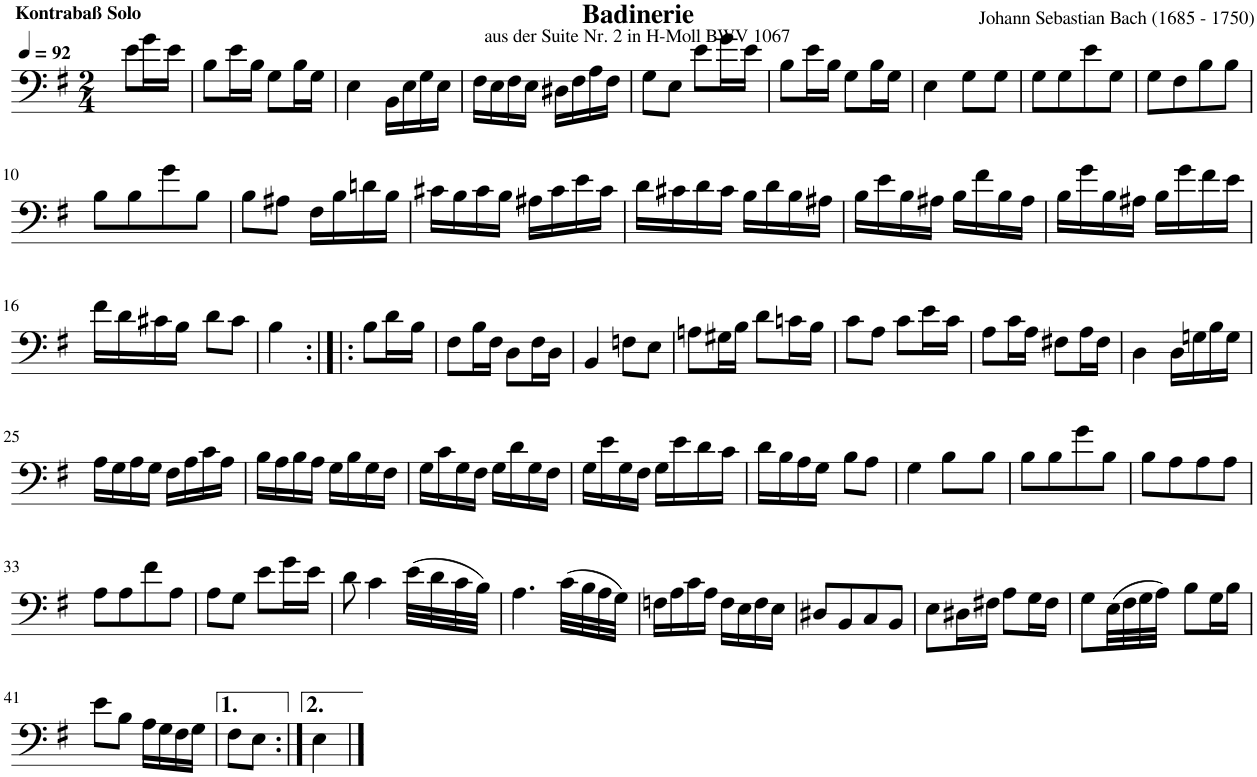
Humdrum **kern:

**kern
*part1
*staff1
*I"Kontrabas
*I'Kb.
*clefF4
*Trd7c12
*k[f#]
*M2/4
*MM92
=1
8e\L
16g\L
16e\JJ
=2
8B\L
16e\L
16B\JJ
8G\L
16B\L
16G\JJ
=3
4E\
16BB\LL
16E\
16G\
16E\JJ
=4
16F#\LL
16E\
16F#\
16E\JJ
16D#X\LL
16F#\
16A\
16F#\JJ
=5
8G\L
8E\J
8e\L
16g\L
16e\JJ
=6
8B\L
16e\L
16B\JJ
8G\L
16B\L
16G\JJ
=7
4E\
8G\L
8G\J
=8
8G\L
8G\
8e\
8G\J
=9
8G\L
8F#\
8B\
8B\J
!!LO:LB:g=z
=10
8B\L
8B\
8g\
8B\J
=11
8B\L
8A#X\J
16F#\LL
16B\
16dn\
16B\JJ
=12
16c#X\LL
16B\
16c#\
16B\JJ
16A#X\LL
16c#\
16e\
16c#\JJ
=13
16d\LL
16c#X\
16d\
16c#\JJ
16B\LL
16d\
16B\
16A#X\JJ
=14
16B\LL
16e\
16B\
16A#X\JJ
16B\LL
16f#\
16B\
16A#\JJ
=15
16B\LL
16g\
16B\
16A#X\JJ
16B\LL
16g\
16f#\
16e\JJ
!!LO:LB:g=z
=16
16f#\LL
16d\
16c#X\
16B\JJ
8d\L
8c#\J
=17
4B\
=18:|!|:
8B\L
16d\L
16B\JJ
=19
8F#\L
16B\L
16F#\JJ
8D\L
16F#\L
16D\JJ
=20
4BB/
8Fn\L
8E\J
=21
8An\L
16G#X\L
16B\JJ
8d\L
16cn\L
16B\JJ
=22
8c\L
8A\J
8c\L
16e\L
16c\JJ
=23
8A\L
16c\L
16A\JJ
8F#X\L
16A\L
16F#\JJ
=24
4D\
16D\LL
16Gn\
16B\
16G\JJ
!!LO:LB:g=z
=25
16A\LL
16G\
16A\
16G\JJ
16F#\LL
16A\
16c\
16A\JJ
=26
16B\LL
16A\
16B\
16A\JJ
16G\LL
16B\
16G\
16F#\JJ
=27
16G\LL
16c\
16G\
16F#\JJ
16G\LL
16d\
16G\
16F#\JJ
=28
16G\LL
16e\
16G\
16F#\JJ
16G\LL
16e\
16d\
16c\JJ
=29
16d\LL
16B\
16A\
16G\JJ
8B\L
8A\J
=30
4G\
8B\L
8B\J
=31
8B\L
8B\
8g\
8B\J
=32
8B\L
8A\
8A\
8A\J
!!LO:LB:g=z
=33
8A\L
8A\
8f#\
8A\J
=34
8A\L
8G\J
8e\L
16g\L
16e\JJ
=35
8d\
4c\
(32e\LLL
32d\
32c\
32B\JJJ)
=36
4.A\
(32c\LLL
32B\
32A\
32G\JJJ)
=37
16Fn\LL
16A\
16c\
16A\JJ
16F\LL
16E\
16F\
16E\JJ
=38
8D#X/L
8BB/
8C/
8BB/J
=39
8E\L
16D#X\L
16F#X\JJ
8A\L
16G\L
16F#\JJ
=40
8G\L
(32E\LL
32F#\
32G\
32A\JJJ)
8B\L
16G\L
16B\JJ
!!LO:LB:g=z
=41
8e\L
8B\J
16A\LL
16G\
16F#\
16G\JJ
=42
8F#\L
8E\J
=43:|!
4E\
==
*-
